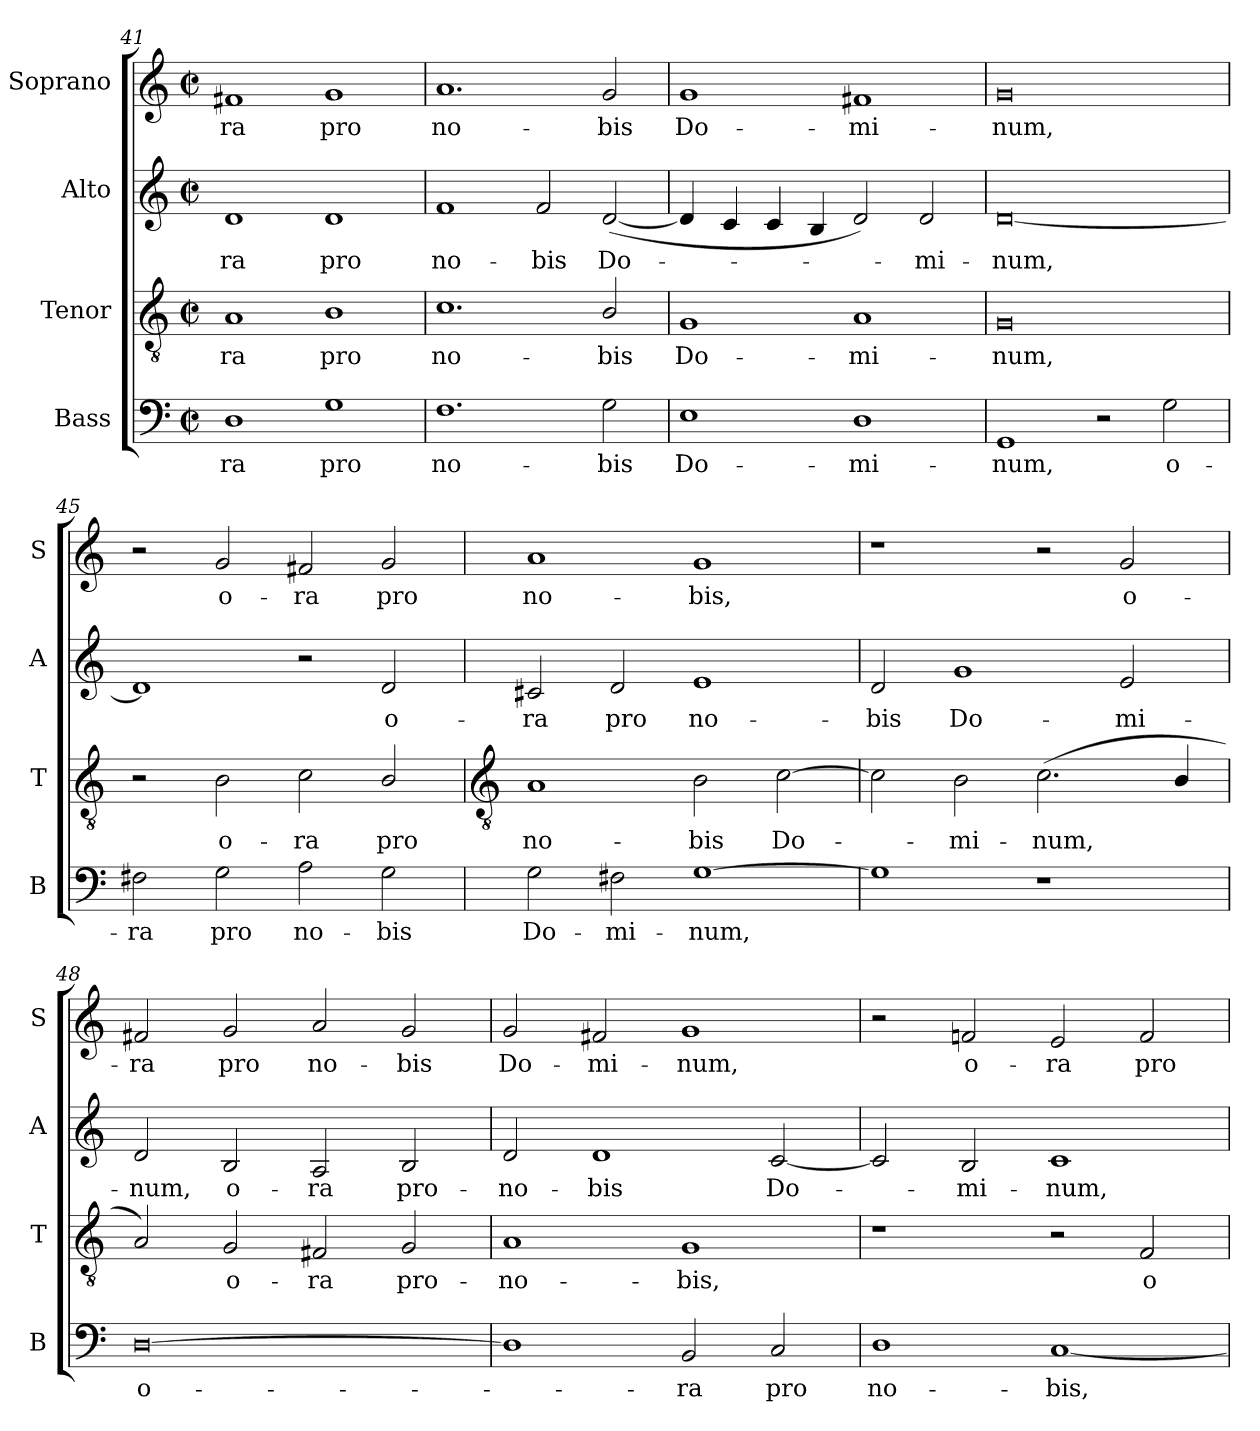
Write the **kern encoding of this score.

**kern	**text	**kern	**text	**kern	**text	**kern	**text
*part4	*part4	*part3	*part3	*part2	*part2	*part1	*part1
*staff4	*staff4	*staff3	*staff3	*staff2	*staff2	*staff1	*staff1
*I"Bass	*	*I"Tenor	*	*I"Alto	*	*I"Soprano	*
*I'B	*	*I'T	*	*I'A	*	*I'S	*
*clefF4	*	*clefGv2	*	*clefG2	*	*clefG2	*
*k[]	*	*k[]	*	*k[]	*	*k[]	*
*C:	*	*C:	*	*C:	*	*C:	*
*M4/2	*	*M4/2	*	*M4/2	*	*M4/2	*
*met(c|)	*	*met(c|)	*	*met(c|)	*	*met(c|)	*
=41	=41	=41	=41	=41	=41	=41	=41
!	!LO:LY:b	!	!LO:LY:b	!	!LO:LY:b	!	!LO:LY:b
1D	-ra	1A	-ra	1d	-ra	1f#X	-ra
!	!LO:LY:b	!	!LO:LY:b	!	!LO:LY:b	!	!LO:LY:b
1G	pro	1B	pro	1d	pro	1g	pro
=42	=42	=42	=42	=42	=42	=42	=42
!	!LO:LY:b	!	!LO:LY:b	!	!LO:LY:b	!	!LO:LY:b
1.F	no-	1.c	no-	1f	no-	1.a	no-
!	!	!	!	!	!LO:LY:b	!	!
.	.	.	.	2f	-bis	.	.
!	!LO:LY:b	!	!LO:LY:b	!	!LO:LY:b	!	!LO:LY:b
2G	-bis	2B/	-bis	(<[2d	Do-	2g	-bis
=43	=43	=43	=43	=43	=43	=43	=43
!	!LO:LY:b	!	!LO:LY:b	!	!	!	!LO:LY:b
1E	Do-	1G	Do-	4d]	.	1g	Do-
.	.	.	.	4c	.	.	.
.	.	.	.	4c	.	.	.
.	.	.	.	4B	.	.	.
!	!LO:LY:b	!	!LO:LY:b	!	!	!	!LO:LY:b
1D	-mi-	1A	-mi-	2d)	.	1f#X	-mi-
!	!	!	!	!	!LO:LY:b	!	!
.	.	.	.	2d	mi-	.	.
=44	=44	=44	=44	=44	=44	=44	=44
!	!LO:LY:b	!	!LO:LY:b	!	!LO:LY:b	!	!LO:LY:b
1GG	-num,	0G	-num,	[0d	-num,	0g	-num,
2r	.	.	.	.	.	.	.
!	!LO:LY:b	!	!	!	!	!	!
2G	o-	.	.	.	.	.	.
=45	=45	=45	=45	=45	=45	=45	=45
!	!LO:LY:b	!	!	!	!	!	!
2F#X	-ra	2r	.	1d]	.	2r	.
!	!LO:LY:b	!	!LO:LY:b	!	!	!	!LO:LY:b
2G	pro	2B	o-	.	.	2g	o-
!	!LO:LY:b	!	!LO:LY:b	!	!	!	!LO:LY:b
2A	no-	2c	-ra	2r	.	2f#X	-ra
!	!LO:LY:b	!	!LO:LY:b	!	!LO:LY:b	!	!LO:LY:b
2G	-bis	2B/	pro	2d	o-	2g	pro
!!LO:LB:g=z
=46	=46	=46	=46	=46	=46	=46	=46
*	*	*clefGv2	*	*	*	*	*
!	!LO:LY:b	!	!LO:LY:b	!	!LO:LY:b	!	!LO:LY:b
2G	Do-	1A	no-	2c#X	-ra	1a	no-
!	!LO:LY:b	!	!	!	!LO:LY:b	!	!
2F#X	-mi-	.	.	2d	pro	.	.
!	!LO:LY:b	!	!LO:LY:b	!	!LO:LY:b	!	!LO:LY:b
[1G	-num,	2B	-bis	1e	no-	1g	-bis,
!	!	!	!LO:LY:b	!	!	!	!
.	.	[2c	Do-	.	.	.	.
=47	=47	=47	=47	=47	=47	=47	=47
!	!	!	!	!	!LO:LY:b	!	!
1G]	.	2c]	.	2d	-bis	1r	.
!	!	!	!LO:LY:b	!	!LO:LY:b	!	!
.	.	2B	mi-	1g	Do-	.	.
!	!	!	!LO:LY:b	!	!	!	!
1r	.	(<2.c	-num,	.	.	2r	.
!	!	!	!	!	!LO:LY:b	!	!LO:LY:b
.	.	.	.	2e	-mi-	2g	o-
.	.	4B/	.	.	.	.	.
=48	=48	=48	=48	=48	=48	=48	=48
!	!LO:LY:b	!	!	!	!LO:LY:b	!	!LO:LY:b
[0D	o-	2A)	.	2d	-num,	2f#X	-ra
!	!	!	!LO:LY:b	!	!LO:LY:b	!	!LO:LY:b
.	.	2G	o-	2B	o-	2g	pro
!	!	!	!LO:LY:b	!	!LO:LY:b	!	!LO:LY:b
.	.	2F#X	-ra	2A	-ra	2a	no-
!	!	!	!LO:LY:b	!	!LO:LY:b	!	!LO:LY:b
.	.	2G	pro-	2B	pro-	2g	-bis
=49	=49	=49	=49	=49	=49	=49	=49
!	!	!	!LO:LY:b	!	!LO:LY:b	!	!LO:LY:b
1D]	.	1A	-no-	2d	-no-	2g	Do-
!	!	!	!	!	!LO:LY:b	!	!LO:LY:b
.	.	.	.	1d	-bis	2f#X	-mi-
!	!LO:LY:b	!	!LO:LY:b	!	!	!	!LO:LY:b
2BB	ra	1G	-bis,	.	.	1g	-num,
!	!LO:LY:b	!	!	!	!LO:LY:b	!	!
2C	pro	.	.	[2c	Do-	.	.
=50	=50	=50	=50	=50	=50	=50	=50
!	!LO:LY:b	!	!	!	!	!	!
1D	no-	1r	.	2c]	.	2r	.
!	!	!	!	!	!LO:LY:b	!	!LO:LY:b
.	.	.	.	2B	mi-	2fn	o-
!	!LO:LY:b	!	!	!	!LO:LY:b	!	!LO:LY:b
[1C	-bis,	2r	.	1c	-num,	2e	-ra
!	!	!	!LO:LY:b	!	!	!	!LO:LY:b
.	.	2F	o-	.	.	2f	pro
=	=	=	=	=	=	=	=
*-	*-	*-	*-	*-	*-	*-	*-
